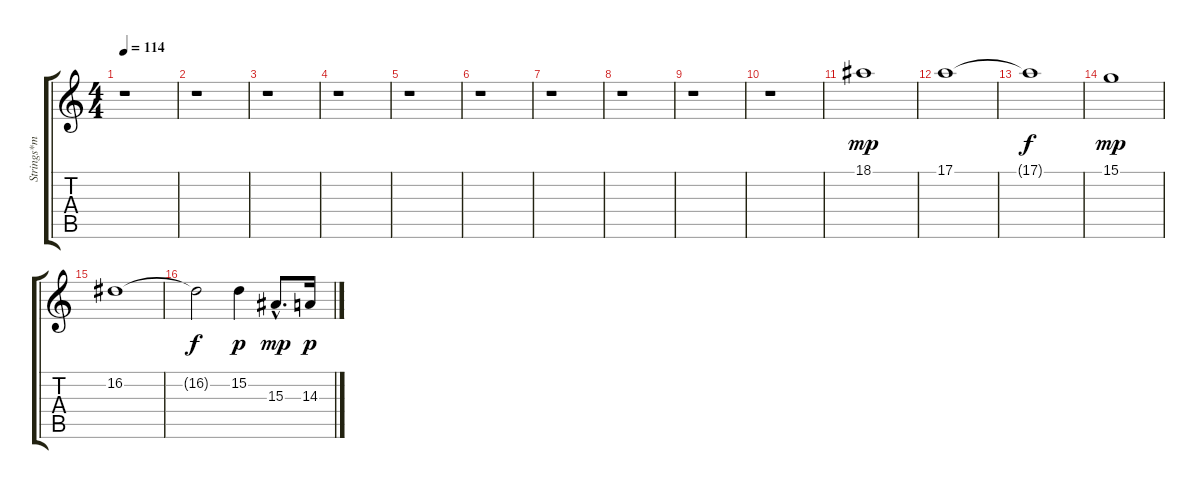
\track (" Strings*merged" " Strings*m") {instrument stringensemble1}
\staff {score tabs}
\tuning (E4 B3 G3 D3 A2 E2) {hide}
\ts (4 4)
\tempo 114
\clef g2
\ks c
r.1{dy mp} |
r.1 |
r.1 |
r.1 |
r.1 |
r.1 |
r.1 |
r.1 |
r.1 |
r.1 |
18.1.1 |
17.1.1 |
17.1{t}.1{dy f} |
15.1.1{dy mp} |
16.2.1 |
16.2{t}.2{dy f} 15.2.4{dy p} 15.3{hac}.8{d dy mp} 14.3.16{dy p}
